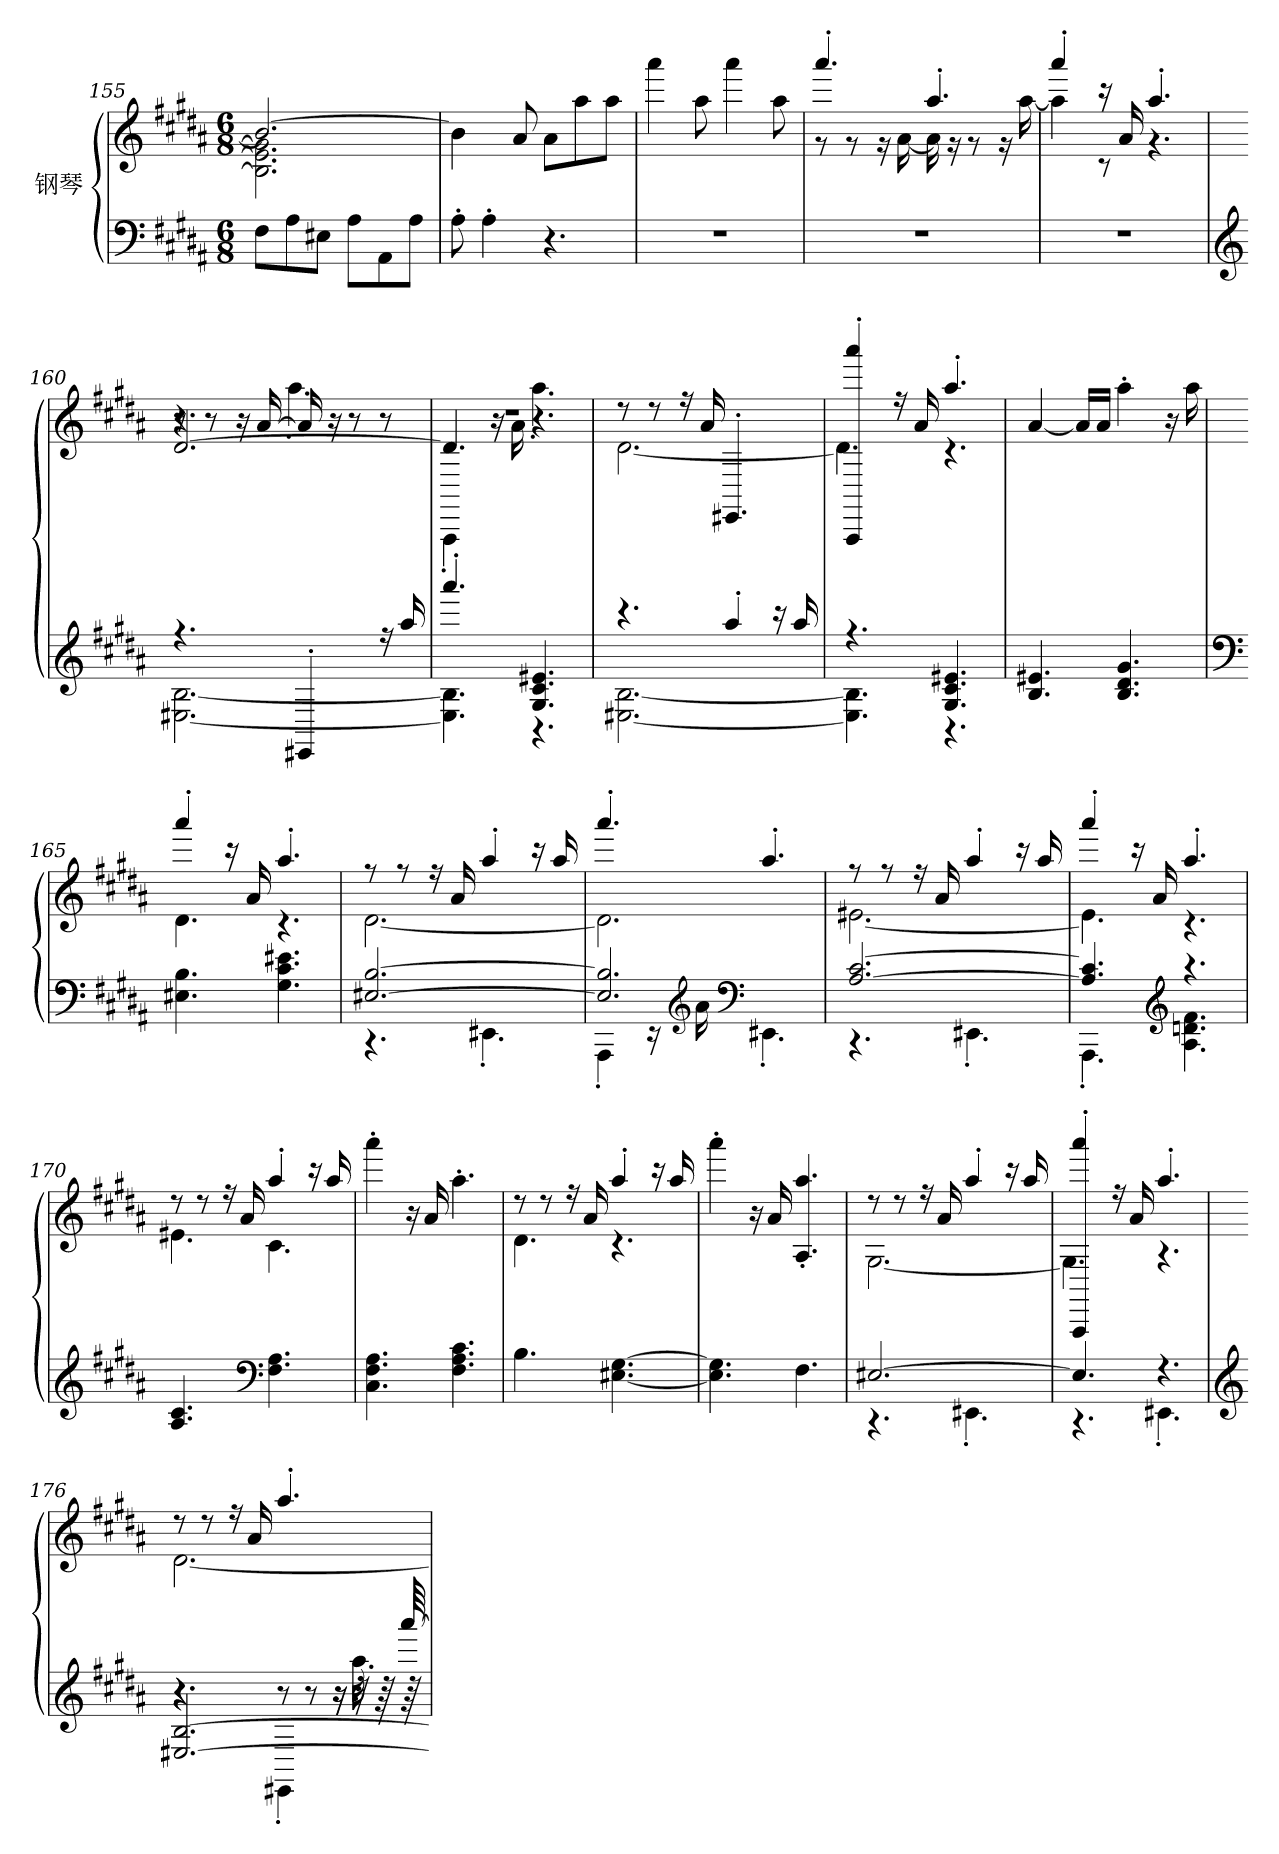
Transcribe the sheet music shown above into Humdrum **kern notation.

**kern	**kern
*part1	*part1
*staff2	*staff1
*I"钢琴	*
*clefF4	*clefG2
*k[f#c#g#d#a#]	*k[f#c#g#d#a#]
*M6/8	*M6/8
*MM202	*MM202
=155	=155
*	*^
8F#\L	2.b#/_	2.B#\] 2.e\] 2.g#\]
8A#\	.	.
8E#X\J	.	.
8A#\L	.	.
8AA#\	.	.
8A#\J	.	.
*	*v	*v
=156	=156
*	*MM193
8A#'\	4b#\]
4A#'\	.
.	8a#/
*	*MM203
4.r	8a#\L
.	8aa#\
.	8aa#\J
=157	=157
*	*MM198
2.r	4aaa#\
.	8aa#\
*	*MM199
.	4aaa#\
.	8aa#\
!!LO:LB:g=z
=158	=158
*	*MM186
*	*^
2.r	4.aaa#'/	8r
.	.	8r
.	.	16r
.	.	[16a#\
*	*MM184	*
.	4.aa#'/	16a#\]
.	.	16r
.	.	8r
.	.	16r
.	.	[16aa#\
=159	=159	=159
*	*MM198	*
2.r	4aaa#'/	4aa#\]
.	16r	8r
.	16a#/	.
*	*MM172	*
.	4.aa#'/	4.r
*	*v	*v
=160	=160
*clefG2	*
*	*MM198
*^	*^
*	*	*	*^
4.r	[2.E#X\ [2.B\	8r	4.r	[2.d#/
.	.	8r	.	.
.	.	16r	.	.
.	.	[16a#/	.	.
*	*	*MM183	*	*
4EE#X'/	.	16a#/]	4.aa#'\	.
.	.	16r	.	.
.	.	8r	.	.
16r	.	8r	.	.
16aa#/	.	.	.	.
=161	=161	=161	=161	=161
*	*	*MM197	*	*
4.aaa#'/	4.E#\] 4.B\]	2.r	4AAA#'\	4.d#/]
.	.	.	16r	.
.	.	.	16a#\	.
*	*	*MM185	*	*
4.G#/ 4.c#/ 4.e#X/	4.r	.	4.aa#'\	4.r
*	*	*v	*v	*v
!!LO:LB:g=z
=162	=162	=162
*	*	*MM188
*	*	*^
4.r	[2.E#X\ [2.B\	8r	[2.d#\
.	.	8r	.
.	.	16r	.
.	.	16a#/	.
*	*	*MM190	*
4aa#'/	.	4.EE#X'/	.
16r	.	.	.
16aa#/	.	.	.
=163	=163	=163	=163
*	*	*MM200	*
4.r	4.E#\] 4.B\]	4AAA#/' 4aaa#/'	4.d#\]
.	.	16r	.
.	.	16a#/	.
*	*	*MM191	*
4.G#/ 4.c#/ 4.e#X/	4.r	4.aa#'/	4.r
*v	*v	*	*
*	*v	*v
=164	=164
*	*MM186
4.B/ 4.e#X/	[4a#/
.	16a#/LL]
.	16a#/JJ
*	*MM197
4.B/ 4.d#/ 4.g#/	4aa#'\
.	16r
.	16aa#\
=165	=165
*clefF4	*
*	*MM198
*	*^
4.E#X\ 4.B\	4aaa#'/	4.d#\
.	16r	.
.	16a#/	.
*	*MM190	*
4.G#\ 4.c#\ 4.e#X\	4.aa#'/	4.r
=166	=166	=166
*	*MM196	*
*^	*	*
[2.E#X/ [2.B/	4.r	8r	[2.d#\
.	.	8r	.
.	.	16r	.
.	.	16a#/	.
*	*	*MM187	*
.	4.EE#X'\	4aa#'/	.
.	.	16r	.
.	.	16aa#/	.
!!LO:LB:g=z	!!
=167	=167	=167	=167
*	*	*MM191	*
2.E#/] 2.B/]	4AAA#'\	4.aaa#'/	2.d#\]
.	16r	.	.
*clefG2	*	*	*
.	16a#\	.	.
*clefF4	*	*	*
*	*	*MM186	*
.	4.EE#X'\	4.aa#'/	.
=168	=168	=168	=168
*	*	*MM190	*
[2.A#/ [2.c#/	4.r	8r	[2.e#X\
.	.	8r	.
.	.	16r	.
.	.	16a#/	.
*	*	*MM180	*
.	4.EE#X'\	4aa#'/	.
.	.	16r	.
.	.	16aa#/	.
=169	=169	=169	=169
*	*	*MM196	*
4.A#/] 4.c#/]	4.AAA#'\	4aaa#'/	4.e#\]
.	.	16r	.
.	.	16a#/	.
*clefG2	*	*	*
*	*	*MM179	*
4.r	4.A#\ 4.dn\ 4.f#\	4.aa#'/	4.r
*v	*v	*	*
=170	=170	=170
*	*MM195	*
4.A#/ 4.c#/	8r	4.e#X\
.	8r	.
.	16r	.
.	16a#/	.
*clefF4	*	*
*	*MM181	*
4.F#\ 4.A#\	4aa#'/	4.c#\
.	16r	.
.	16aa#/	.
*	*v	*v
!!LO:LB:g=z
=171	=171
*	*MM196
4.C#\ 4.F#\ 4.A#\	4aaa#'\
.	16r
.	16a#/
*	*MM183
4.F#\ 4.A#\ 4.c#\	4.aa#'\
=172	=172
*	*MM190
*	*^
4.B\	8r	4.d#\
.	8r	.
.	16r	.
.	16a#/	.
*	*MM189	*
[4.E#X\ [4.G#\	4aa#'/	4.r
.	16r	.
.	16aa#/	.
*	*v	*v
=173	=173
*	*MM181
4.E#\] 4.G#\]	4aaa#'\
.	16r
.	16a#/
*	*MM189
4.F#\	4.A#/' 4.aa#/'
=174	=174
*	*MM200
*^	*^
[2.E#X/	4.r	8r	[2.G#\
.	.	8r	.
.	.	16r	.
.	.	16a#/	.
*	*	*MM196	*
.	4.EE#X'\	4aa#'/	.
.	.	16r	.
.	.	16aa#/	.
=175	=175	=175	=175
*	*	*MM191	*
4.E#/]	4.r	4AAA#/' 4aaa#/'	4.G#\]
.	.	16r	.
.	.	16a#/	.
*	*	*MM179	*
4.r	4.EE#X'\	4.aa#'/	4.r
*v	*v	*	*
!!LO:LB:g=z	!!
=176	=176	=176
*clefG2	*	*
*	*MM188	*
*^	*	*
*	*^	*	*
4.r	4.r	[2.E#X/ [2.B/	8r	[2.d#\
.	.	.	8r	.
.	.	.	16r	.
.	.	.	16a#/	.
*	*	*	*MM199	*
8r	4EE#X'\	.	4.aa#'/	.
8r	.	.	.	.
16r	16r	.	.	.
32r	32.aa#\	.	.	.
64r	.	.	.	.
[64aaa#/	64r	.	.	.
*v	*v	*v	*	*
*	*v	*v
=	=
*-	*-
